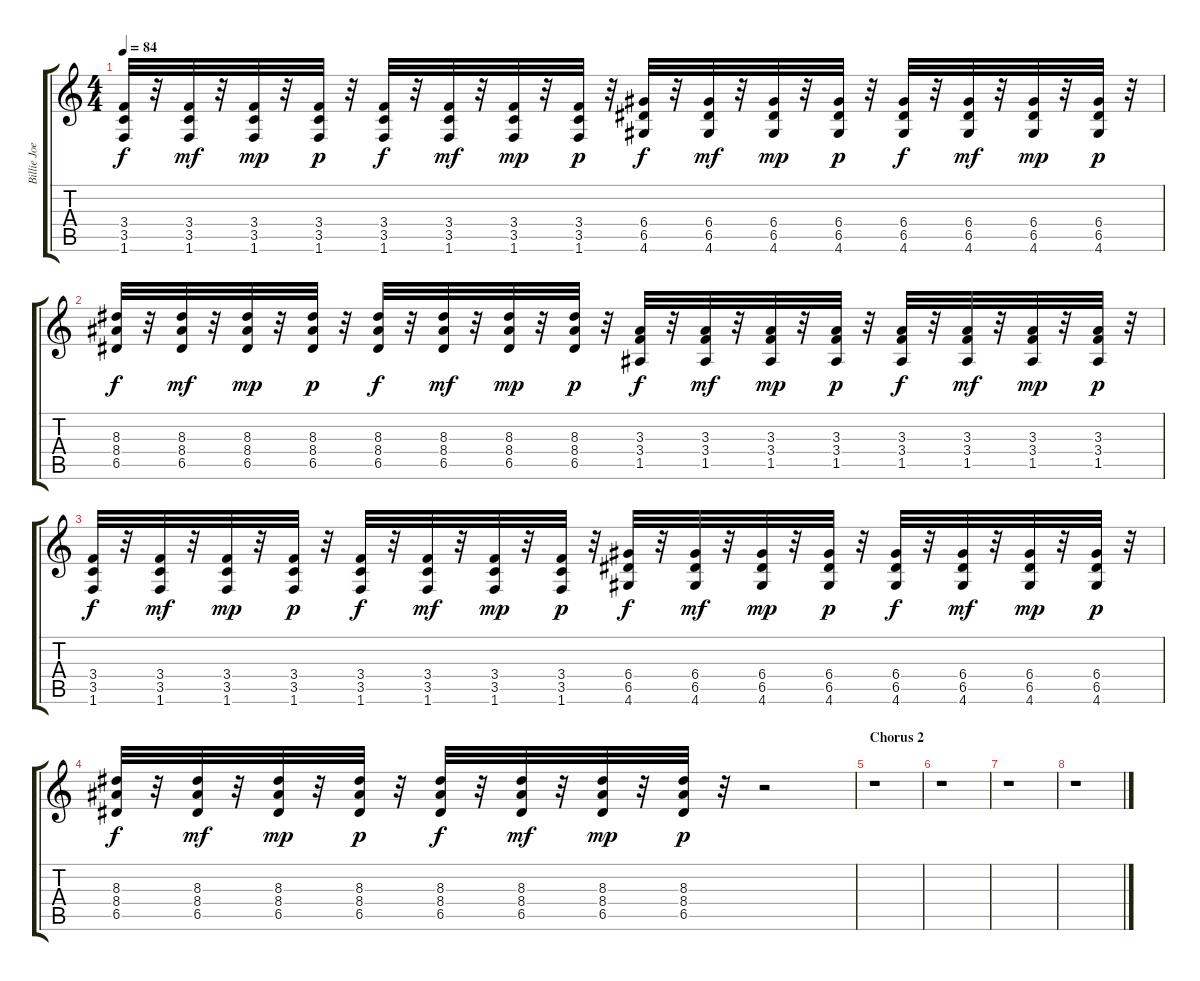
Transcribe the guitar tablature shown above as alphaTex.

\track ("Billie Joe Amrstrong - Rhythm 1" "Billie Joe") {instrument overdrivenguitar}
\staff {score tabs}
\tuning (E4 B3 G3 D3 A2 E2) {hide}
\ts (4 4)
\tempo 84
\clef g2
\ks c
(3.4 3.5 1.6).32{dy f} r.32 (3.4 3.5 1.6).32{dy mf} r.32 (3.4 3.5 1.6).32{dy mp} r.32 (3.4 3.5 1.6).32{dy p} r.32 (3.4 3.5 1.6).32{dy f} r.32 (3.4 3.5 1.6).32{dy mf} r.32 (3.4 3.5 1.6).32{dy mp} r.32 (3.4 3.5 1.6).32{dy p} r.32 (6.4 6.5 4.6).32{dy f} r.32 (6.4 6.5 4.6).32{dy mf} r.32 (6.4 6.5 4.6).32{dy mp} r.32 (6.4 6.5 4.6).32{dy p} r.32 (6.4 6.5 4.6).32{dy f} r.32 (6.4 6.5 4.6).32{dy mf} r.32 (6.4 6.5 4.6).32{dy mp} r.32 (6.4 6.5 4.6).32{dy p} r.32 |
(8.3 8.4 6.5).32{dy f} r.32 (8.3 8.4 6.5).32{dy mf} r.32 (8.3 8.4 6.5).32{dy mp} r.32 (8.3 8.4 6.5).32{dy p} r.32 (8.3 8.4 6.5).32{dy f} r.32 (8.3 8.4 6.5).32{dy mf} r.32 (8.3 8.4 6.5).32{dy mp} r.32 (8.3 8.4 6.5).32{dy p} r.32 (3.3 3.4 1.5).32{dy f} r.32 (3.3 3.4 1.5).32{dy mf} r.32 (3.3 3.4 1.5).32{dy mp} r.32 (3.3 3.4 1.5).32{dy p} r.32 (3.3 3.4 1.5).32{dy f} r.32 (3.3 3.4 1.5).32{dy mf} r.32 (3.3 3.4 1.5).32{dy mp} r.32 (3.3 3.4 1.5).32{dy p} r.32 |
(3.4 3.5 1.6).32{dy f} r.32 (3.4 3.5 1.6).32{dy mf} r.32 (3.4 3.5 1.6).32{dy mp} r.32 (3.4 3.5 1.6).32{dy p} r.32 (3.4 3.5 1.6).32{dy f} r.32 (3.4 3.5 1.6).32{dy mf} r.32 (3.4 3.5 1.6).32{dy mp} r.32 (3.4 3.5 1.6).32{dy p} r.32 (6.4 6.5 4.6).32{dy f} r.32 (6.4 6.5 4.6).32{dy mf} r.32 (6.4 6.5 4.6).32{dy mp} r.32 (6.4 6.5 4.6).32{dy p} r.32 (6.4 6.5 4.6).32{dy f} r.32 (6.4 6.5 4.6).32{dy mf} r.32 (6.4 6.5 4.6).32{dy mp} r.32 (6.4 6.5 4.6).32{dy p} r.32 |
(8.3 8.4 6.5).32{dy f} r.32 (8.3 8.4 6.5).32{dy mf} r.32 (8.3 8.4 6.5).32{dy mp} r.32 (8.3 8.4 6.5).32{dy p} r.32 (8.3 8.4 6.5).32{dy f} r.32 (8.3 8.4 6.5).32{dy mf} r.32 (8.3 8.4 6.5).32{dy mp} r.32 (8.3 8.4 6.5).32{dy p} r.32 r.2 |
\section ("" "Chorus 2")
r.1 |
r.1 |
r.1 |
r.1
